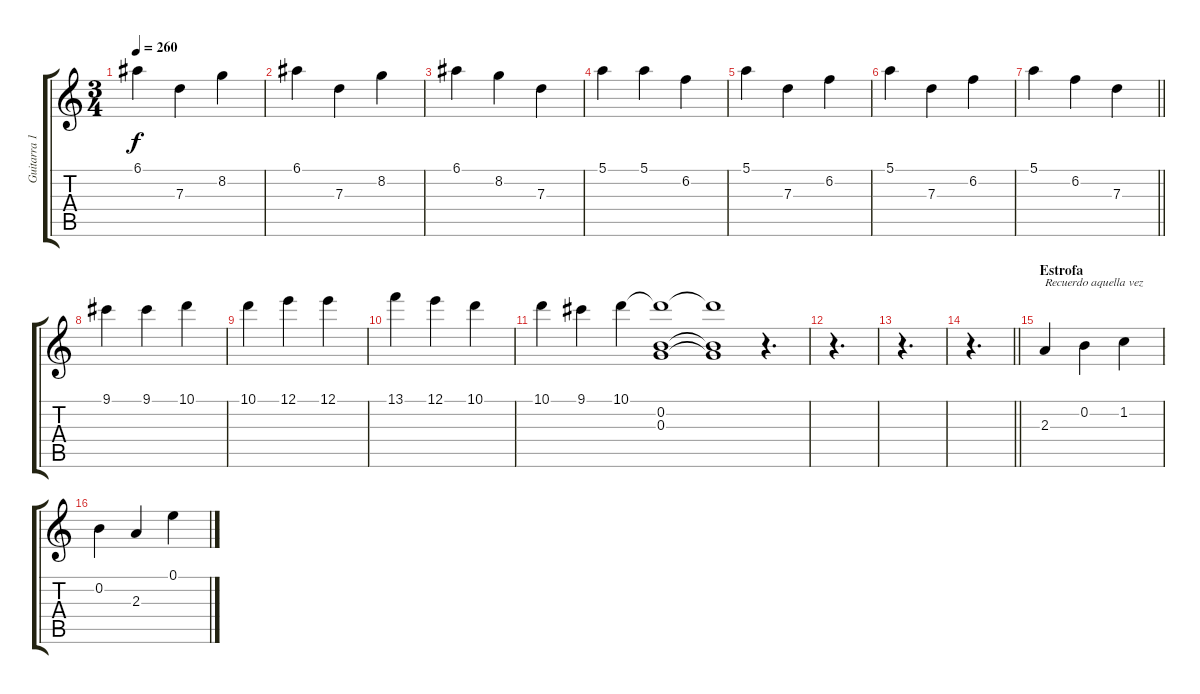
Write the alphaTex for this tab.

\track ("Guitarra 1" "Guitarra 1") {instrument electricguitarclean}
\staff {score tabs}
\tuning (E4 B3 G3 D3 A2 E2) {hide}
\ts (3 4)
\tempo 260
\clef g2
\ks c
6.1.4{dy f} 7.3.4 8.2.4 |
6.1.4 7.3.4 8.2.4 |
6.1.4 8.2.4 7.3.4 |
5.1.4 5.1.4 6.2.4 |
5.1.4 7.3.4 6.2.4 |
5.1.4 7.3.4 6.2.4 |
\barLineRight lightlight
5.1.4 6.2.4 7.3.4 |
9.1.4 9.1.4 10.1.4 |
10.1.4 12.1.4 12.1.4 |
13.1.4 12.1.4 10.1.4 |
10.1.4 9.1.4 10.1.4 (10.1{t} 0.2 0.3).1 (10.1{t} 0.2{t} 0.3{t}).1 r.4{d} |
r.4{d} |
r.4{d} |
\barLineRight lightlight
r.4{d} |
\section ("" "Estrofa")
2.3.4{txt "Recuerdo aquella vez"} 0.2.4 1.2.4 |
0.2.4 2.3.4 0.1.4
